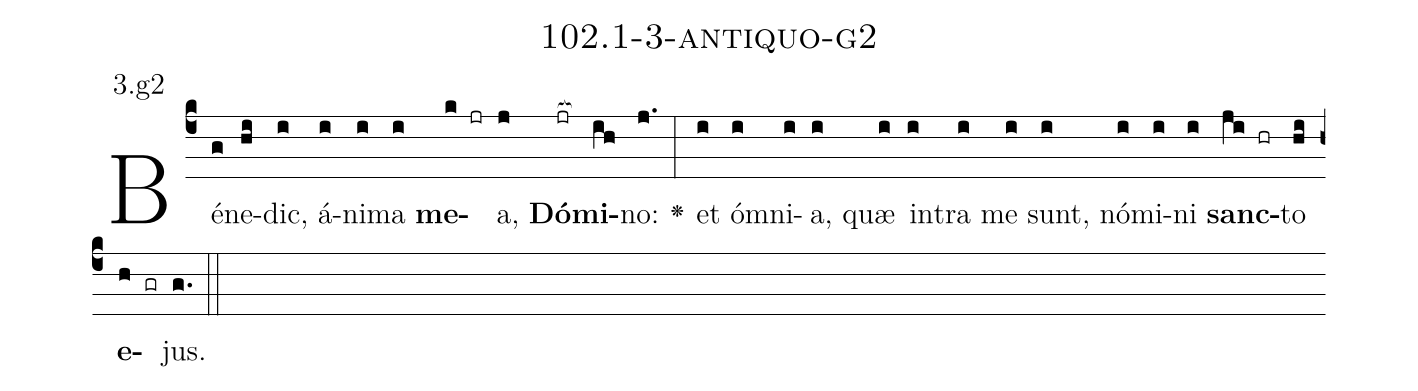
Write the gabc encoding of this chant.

name: 102.1-3-antiquo-g2;
annotation: 3.g2;
%%
(c4)Bé(g)ne(hi)dic,(i) á(i)ni(i)ma(i) <b>me</b>(k jr)a,(j) <b>Dó</b>(jr[ocb:1{])<b>mi</b>(ih[ocb:0}])no:(j.) <v>\greheightstar</v>(:) et(i) óm(i)ni(i)a,(i) quæ(i) in(i)tra(i) me(i) sunt,(i) nó(i)mi(i)ni(i) <b>sanc</b>(ji hr)to(hi) <b>e</b>(h gr)jus.(g.) (::)


%E(i) u(i) o(ji) u(hi) a(h) e.(g.) (::)
